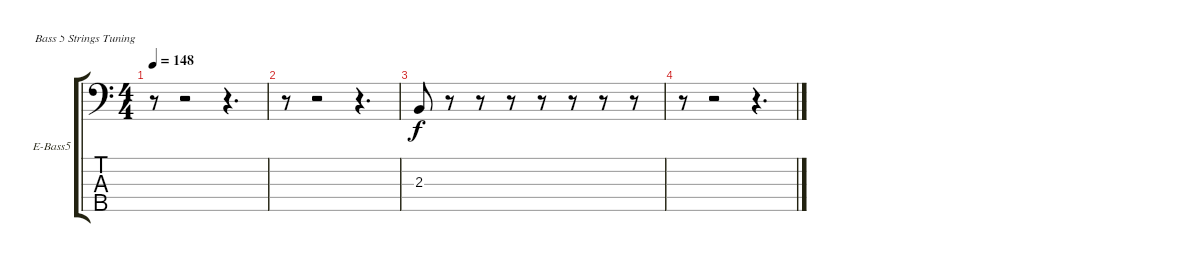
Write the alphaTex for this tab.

\defaultSystemsLayout 4
\bracketExtendMode groupsimilarinstruments
\firstSystemTrackNameOrientation horizontal
\otherSystemsTrackNameOrientation horizontal
\track ("Electric Bass" "E-Bass5") {instrument electricbassfinger}
\staff {score tabs}
\tuning (G2 D2 A1 E1 B0)
\ts (4 4)
\tempo 148
\clef f4
\scale
0.333333
\ks c
r.8{dy f} r.2 r.4{d} |
\scale
0.333333 r.8 r.2 r.4{d} |
2.3.8 r.8 r.8 r.8 r.8 r.8 r.8 r.8 |
r.8 r.2 r.4{d}
